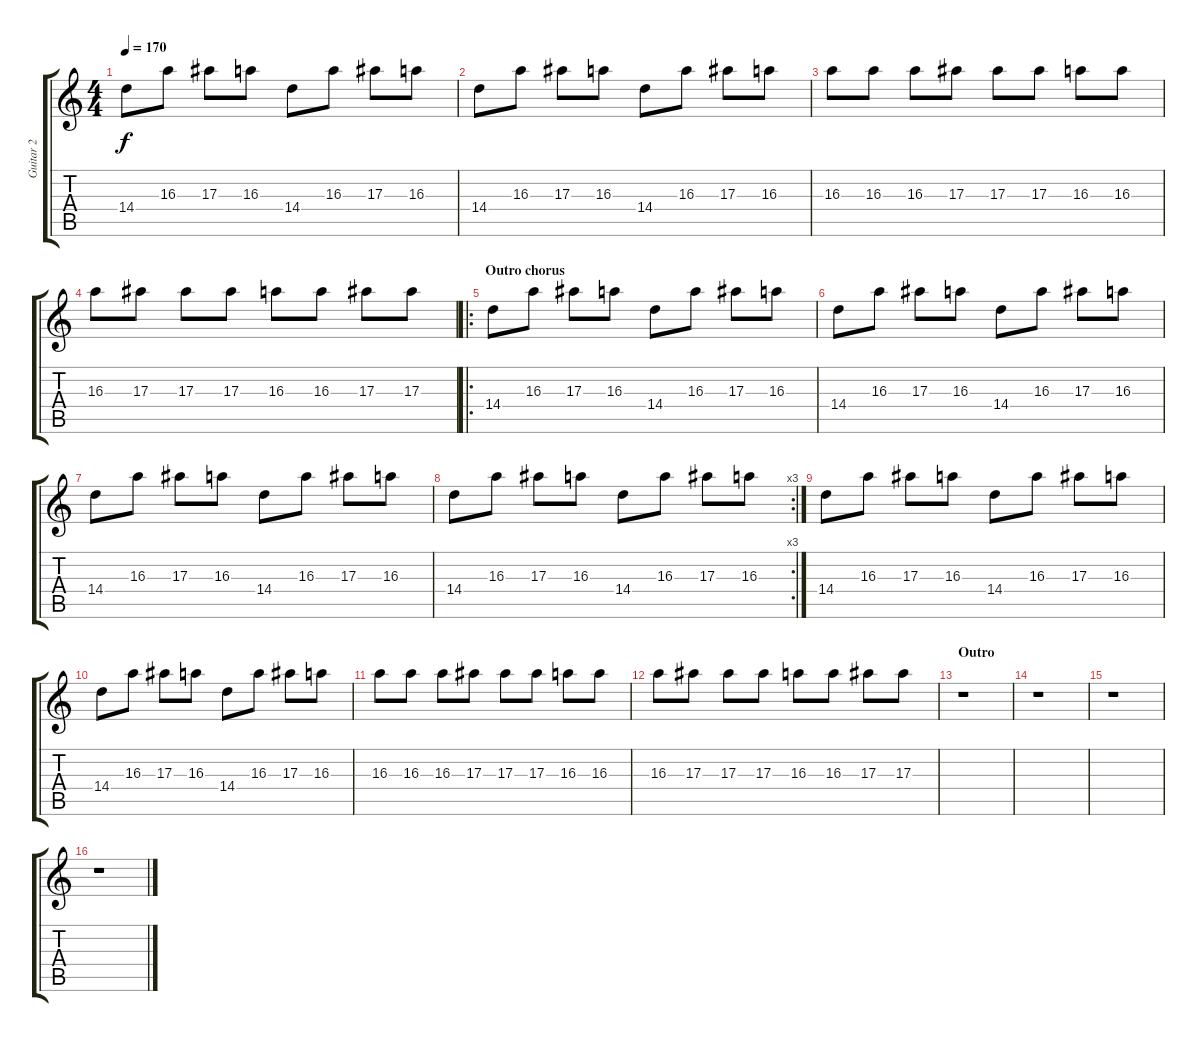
\track ("Guitar 2" "Guitar 2") {instrument acousticguitarnylon}
\staff {score tabs}
\tuning (D4 A3 F3 C3 G2 C2) {hide}
\ts (4 4)
\tempo 170
\clef g2
\ks c
14.4.8{dy f volume 10 instrument lead5charang} 16.3.8 17.3.8 16.3.8 14.4.8 16.3.8 17.3.8 16.3.8 |
14.4.8 16.3.8 17.3.8 16.3.8 14.4.8 16.3.8 17.3.8 16.3.8 |
16.3.8 16.3.8 16.3.8 17.3.8 17.3.8 17.3.8 16.3.8 16.3.8 |
16.3.8 17.3.8 17.3.8 17.3.8 16.3.8 16.3.8 17.3.8 17.3.8 |
\ro
\section ("" "Outro chorus")
14.4.8{volume 10 instrument lead5charang} 16.3.8 17.3.8 16.3.8 14.4.8 16.3.8 17.3.8 16.3.8 |
14.4.8 16.3.8 17.3.8 16.3.8 14.4.8 16.3.8 17.3.8 16.3.8 |
14.4.8 16.3.8 17.3.8 16.3.8 14.4.8 16.3.8 17.3.8 16.3.8 |
\rc 3
14.4.8 16.3.8 17.3.8 16.3.8 14.4.8 16.3.8 17.3.8 16.3.8 |
14.4.8{volume 10 instrument lead5charang} 16.3.8 17.3.8 16.3.8 14.4.8 16.3.8 17.3.8 16.3.8 |
14.4.8 16.3.8 17.3.8 16.3.8 14.4.8 16.3.8 17.3.8 16.3.8 |
16.3.8 16.3.8 16.3.8 17.3.8 17.3.8 17.3.8 16.3.8 16.3.8 |
16.3.8 17.3.8 17.3.8 17.3.8 16.3.8 16.3.8 17.3.8 17.3.8 |
\section ("" "Outro")
r.1 |
r.1 |
r.1 |
r.1
